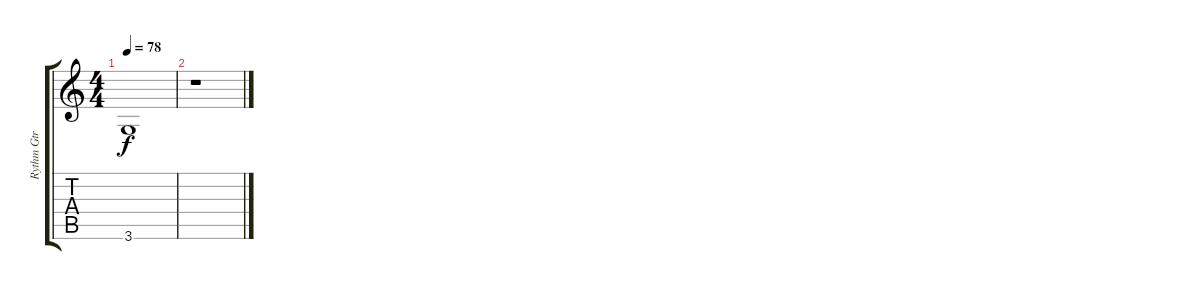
\track ("Rythm Gtr Muted" "Rythm Gtr ") {instrument electricguitarmuted}
\staff {score tabs}
\tuning (E4 B3 G3 D3 A2 E2) {hide}
\ts (4 4)
\tempo 78
\clef g2
\ks c
3.6{t}.1{dy f} |
r.1
